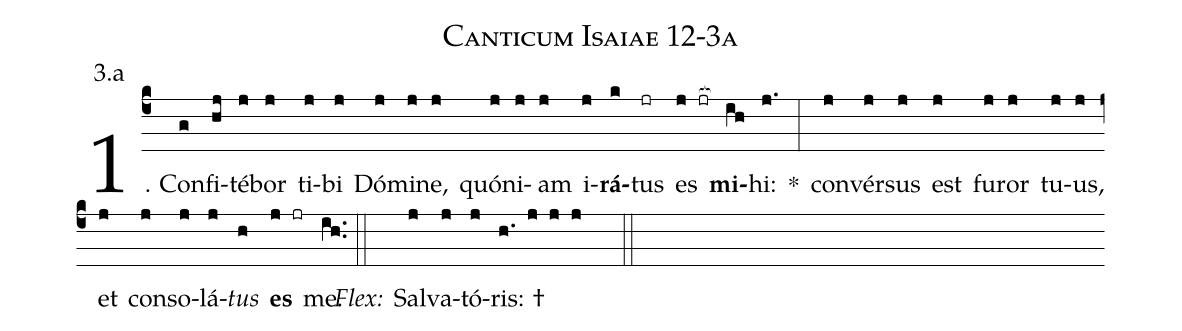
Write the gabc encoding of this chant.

name: Canticum Isaiae 12-3a;
annotation: 3.a;
%%
(c4)1. Con(g)fi(hj)té(j)bor(j) ti(j)bi(j) Dó(j)mi(j)ne,(j) quón(j)i(j)am(j) i(j)<b>rá</b>(k)tus(jr) es(j jr[ocb:1{]) <b>mi</b>(ih[ocb:0}])hi:(j.) *(:) con(j)vér(j)sus(j) est(j) fu(j)ror(j) tu(j)us,(j) et(j) con(j)so(j)lá(j)<i>tus</i>(h) <b>es</b>(j jr) me.(ih..) (::)
<i>Flex:</i>()  Sal(j)va(j)tó(j)ris: †(h. j j j  ::)
